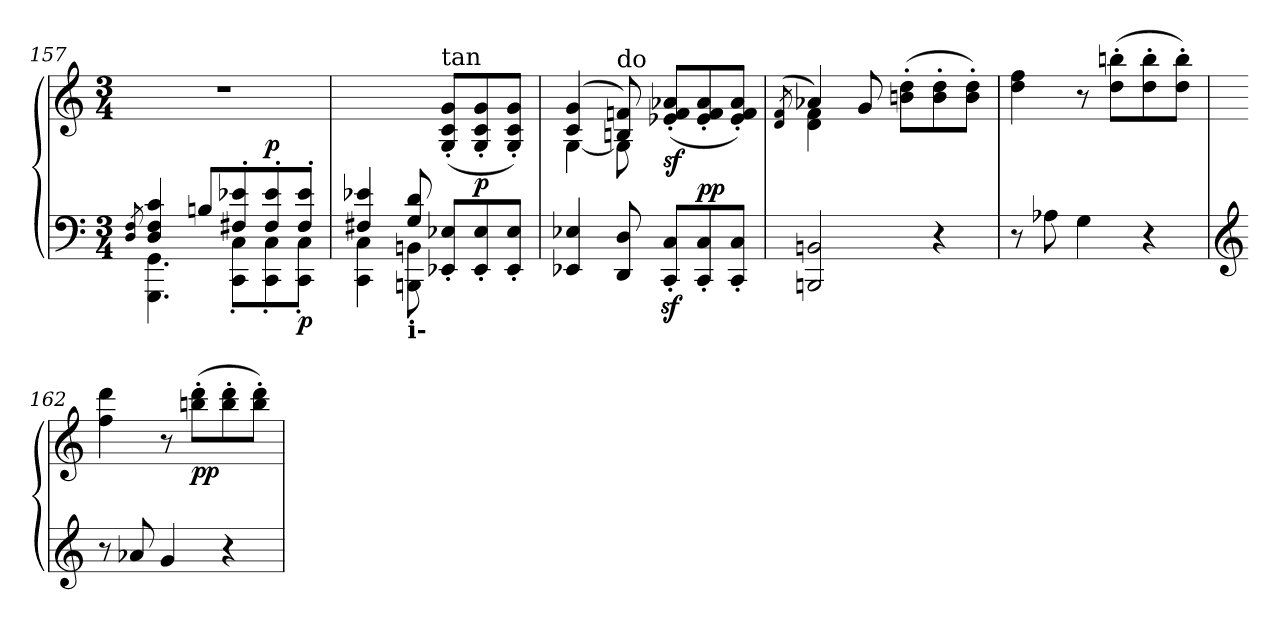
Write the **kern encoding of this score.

**kern	**kern	**dynam
*part1	*part1	*part1
*staff2	*staff1	*staff1/2
*clefF4	*clefG2	*
*k[]	*k[]	*
*M3/4	*M3/4	*
=157	=157	=157
8qD/ 8qF/	.	.
*^	*	*
4D/ 4F/ 4c/	4.GGG\ 4.GG\	2.r	.
8Bni/L	.	.	.
!	!	!	!LO:DY:a=2
!	!	!	!LO:DY:n=1:b=2
8F#X/'> 8e-X/'>	8CC\'< 8C\'<L	.	sf sf
!	!	!	!LO:DY:n=2:a=2
8F#/'> 8e-/'>	8CC\'< 8C\'<	.	p
!	!	!	!LO:DY:n=3:b=2
8F#/'> 8e-/'>J	8CC\'< 8C\'<J	.	p
!!LO:PB:g=z
=158	=158	=158	=158
4F#X/ 4e-X/	4CC\ 4C\	4.ryy	.
!LO:TX:b:B:t=i-	!	!	!
8G/ 8d/	8BBBni\ 8BBni\	.	.
!	!	!LO:TX:a:t=tan	!
!	!	!	!LO:DY:a=2
!	!	!	!LO:DY:n=1:b=2
8EE-X/'> 8E-X/'>L	4.ryy	(<8G/'< 8c/'< 8g/'<L	sf sf
!	!	!	!LO:DY:n=2:a=2
8EE-/'> 8E-/'>	.	8G/'< 8c/'< 8g/'<	p
8EE-/'> 8E-/'>J	.	8G/'< 8c/'< 8g/'<J)	.
*v	*v	*	*
!!LO:LB:g=z
=159	=159	=159
*	*^	*
4EE-X/ 4E-X/	(>4c/ 4g/	[<4G\	.
!	!LO:TX:a:t=do	!	!
8DD/ 8D/	8Bni/ 8fni/)	8G\]	.
!	!	!	!LO:DY:b
8CC/z<'< 8C/z<'<L	(>8e-X/'> 8f/'> 8a-X/'>L	4.ryy	sf
!	!	!	!LO:DY:a=2
!	!	!	!LO:DY:n=1:b=2
8CC/'< 8C/'<	8e-/'> 8f/'> 8a-/'>	.	p p
8CC/'< 8C/'<J	8e-/'> 8f/'> 8a-/'>J)	.	.
=160	=160	=160	=160
.	(>8qd/ 8qf/	.	.
2BBBni/ 2BBni/	4a-X/)	4d\ 4f\	.
.	8g/	2ryy	.
.	(>8bni\'< 8dd\'<L	.	.
4r	8b\'< 8dd\'<	.	.
.	8b\'< 8dd\'<J)	.	.
*	*v	*v	*
=161	=161	=161
8r	4dd\ 4ff\	.
8A-X\	.	.
4G\	8r	.
.	(>8dd\'> 8bbni\'>L	.
4r	8dd\'> 8bb\'>	.
.	8dd\'> 8bb\'>J)	.
=162	=162	=162
*clefG2	*	*
8r	4ff\ 4ddd\	.
8a-X/	.	.
4g/	8r	.
!	!	!LO:DY:b
.	(>8bbni\'> 8ddd\'>L	pp
4r	8bb\'> 8ddd\'>	.
.	8bb\'> 8ddd\'>J)	.
=	=	=
*-	*-	*-
